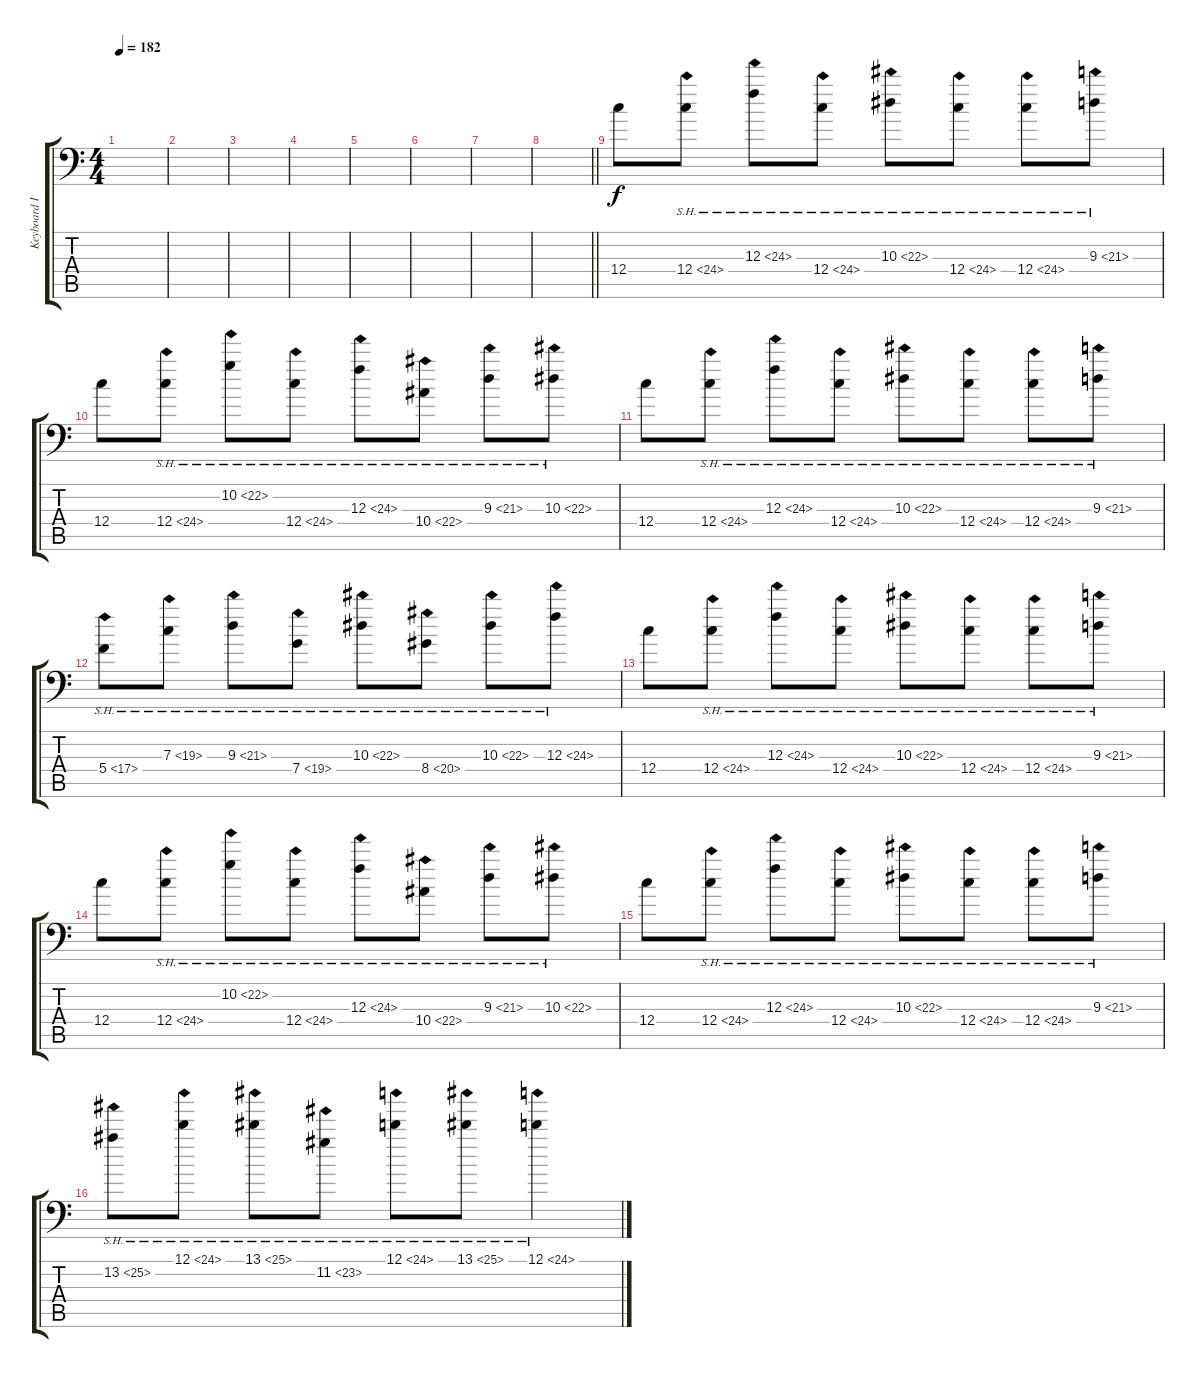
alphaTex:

\track ("Keyboard III" "Keyboard I") {instrument synthbass2}
\staff {score tabs}
\tuning (D4 A3 F3 C3 G2 C1) {hide}
\ts (4 4)
\tempo 182
\clef f4
\ks c
|
|
|
|
|
|
|
\barLineRight lightlight
|
12.4.8{dy f volume 11 instrument lead2sawtooth} 12.4{sh 12}.8 12.3{sh 12}.8 12.4{sh 12}.8 10.3{sh 12}.8 12.4{sh 12}.8 12.4{sh 12}.8 9.3{sh 12}.8 |
12.4.8 12.4{sh 12}.8 10.2{sh 12}.8 12.4{sh 12}.8 12.3{sh 12}.8 10.4{sh 12}.8 9.3{sh 12}.8 10.3{sh 12}.8 |
12.4.8 12.4{sh 12}.8 12.3{sh 12}.8 12.4{sh 12}.8 10.3{sh 12}.8 12.4{sh 12}.8 12.4{sh 12}.8 9.3{sh 12}.8 |
5.4{sh 12}.8 7.3{sh 12}.8 9.3{sh 12}.8 7.4{sh 12}.8 10.3{sh 12}.8 8.4{sh 12}.8 10.3{sh 12}.8 12.3{sh 12}.8 |
12.4.8 12.4{sh 12}.8 12.3{sh 12}.8 12.4{sh 12}.8 10.3{sh 12}.8 12.4{sh 12}.8 12.4{sh 12}.8 9.3{sh 12}.8 |
12.4.8 12.4{sh 12}.8 10.2{sh 12}.8 12.4{sh 12}.8 12.3{sh 12}.8 10.4{sh 12}.8 9.3{sh 12}.8 10.3{sh 12}.8 |
12.4.8 12.4{sh 12}.8 12.3{sh 12}.8 12.4{sh 12}.8 10.3{sh 12}.8 12.4{sh 12}.8 12.4{sh 12}.8 9.3{sh 12}.8 |
13.2{sh 12}.8 12.1{sh 12}.8 13.1{sh 12}.8 11.2{sh 12}.8 12.1{sh 12}.8 13.1{sh 12}.8 12.1{sh 12}.4
